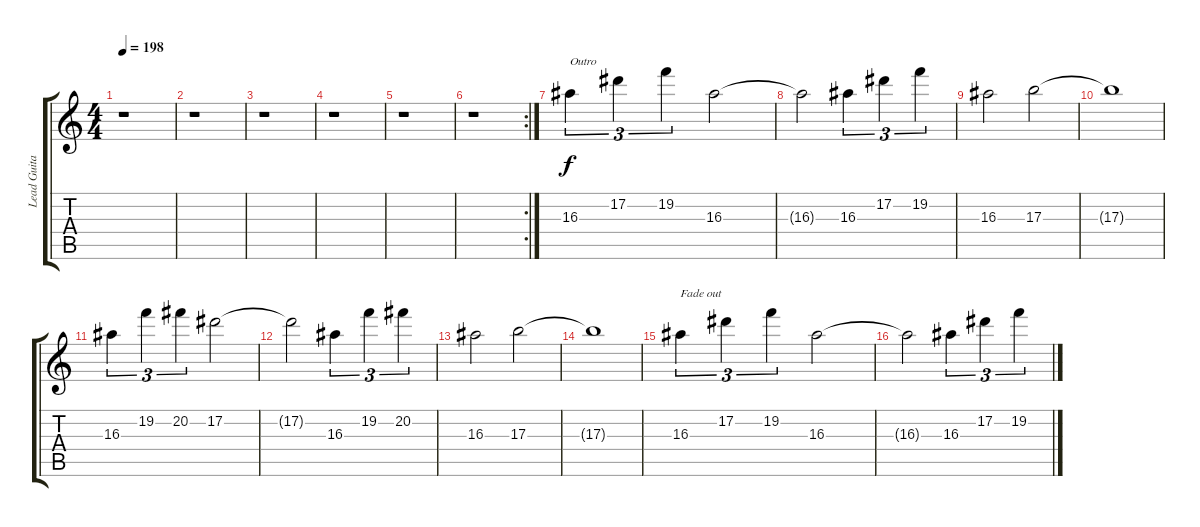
\track ("Lead Guitar III" "Lead Guita") {instrument distortionguitar}
\staff {score tabs}
\tuning (Eb4 Bb3 Gb3 Db3 Ab2 Eb2) {hide}
\ts (4 4)
\tempo 198
\clef g2
\ks c
r.1{dy f} |
r.1 |
r.1 |
r.1 |
r.1 |
\rc 2
r.1 |
16.3.4{tu (3 2) txt "Outro"} 17.2.4{tu (3 2)} 19.2.4{tu (3 2)} 16.3.2 |
16.3{t}.2 16.3.4{tu (3 2)} 17.2.4{tu (3 2)} 19.2.4{tu (3 2)} |
16.3.2 17.3.2 |
17.3{t}.1 |
16.3.4{tu (3 2)} 19.2.4{tu (3 2)} 20.2.4{tu (3 2)} 17.2.2 |
17.2{t}.2 16.3.4{tu (3 2)} 19.2.4{tu (3 2)} 20.2.4{tu (3 2)} |
16.3.2 17.3.2 |
17.3{t}.1 |
16.3.4{tu (3 2) txt "Fade out" volume 8} 17.2.4{tu (3 2)} 19.2.4{tu (3 2)} 16.3.2 |
16.3{t}.2 16.3.4{tu (3 2)} 17.2.4{tu (3 2)} 19.2.4{tu (3 2)}
